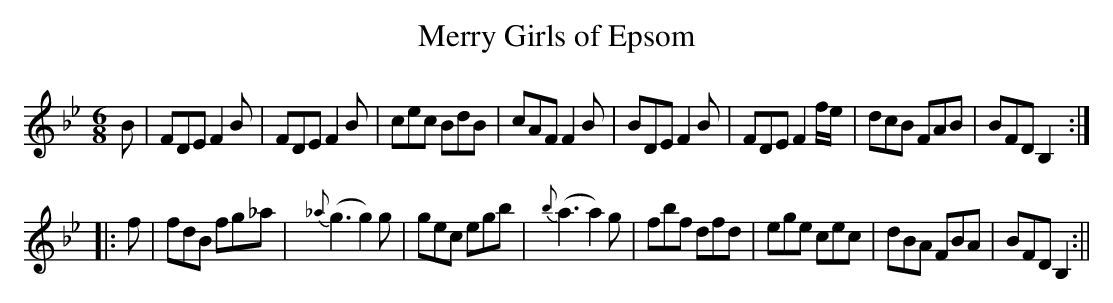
X:1
T:Merry Girls of Epsom
M:6/8
L:1/8
K:Bb
B|FDE F2B|FDE F2B|cec BdB|cAF F2B|BDE F2B|FDE F2 f/e/|dcB FAB|BFD B,2:|
|:f|fdB fg_a|{_a}(g3 g2)g|gec egb|{b}(a3 a2)g|fbf dfd|ege cec|dBA FBA|BFD B,2:||
